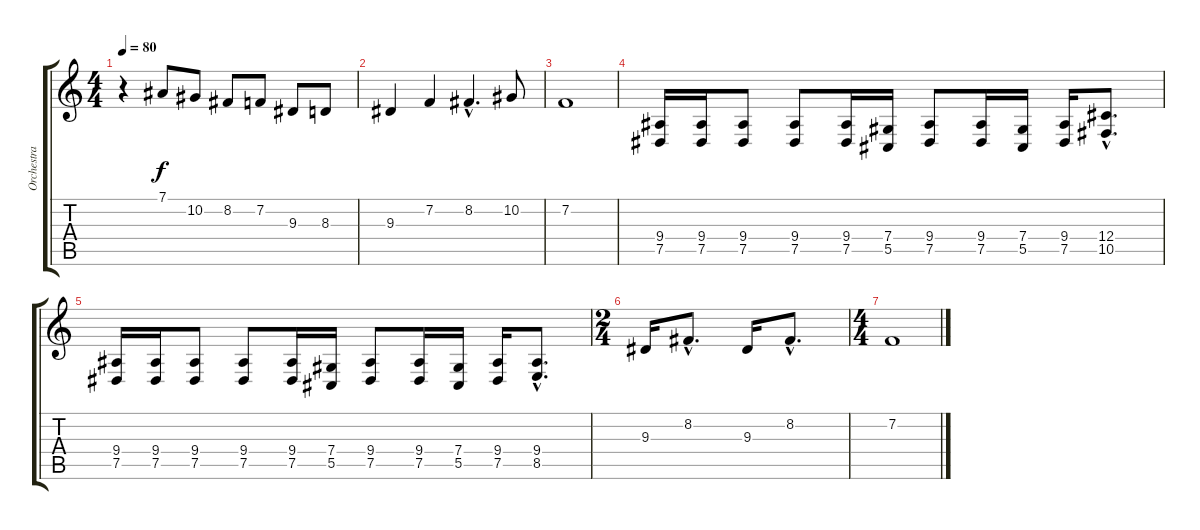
\track ("Orchestra 1" "Orchestra ") {instrument stringensemble1}
\staff {score tabs}
\tuning (Eb4 Bb3 Gb3 Db3 Ab2 Eb2) {hide}
\ts (4 4)
\tempo 80
\clef g2
\ks c
r.4{dy f} 7.1.8 10.2.8 8.2.8 7.2.8 9.3.8 8.3.8 |
9.3.4 7.2.4 8.2{hac}.4{d} 10.2.8 |
7.2.1 |
(9.4 7.5).16 (9.4 7.5).16 (9.4 7.5).8 (9.4 7.5).8 (9.4 7.5).16 (7.4 5.5).16 (9.4 7.5).8 (9.4 7.5).16 (7.4 5.5).16 (9.4 7.5).16 (12.4{hac} 10.5{hac}).8{d} |
(9.4 7.5).16 (9.4 7.5).16 (9.4 7.5).8 (9.4 7.5).8 (9.4 7.5).16 (7.4 5.5).16 (9.4 7.5).8 (9.4 7.5).16 (7.4 5.5).16 (9.4 7.5).16 (9.4{hac} 8.5{hac}).8{d} |
\ts (2 4)
9.3.16 8.2{hac}.8{d} 9.3.16 8.2{hac}.8{d} |
\ts (4 4)
7.2.1
